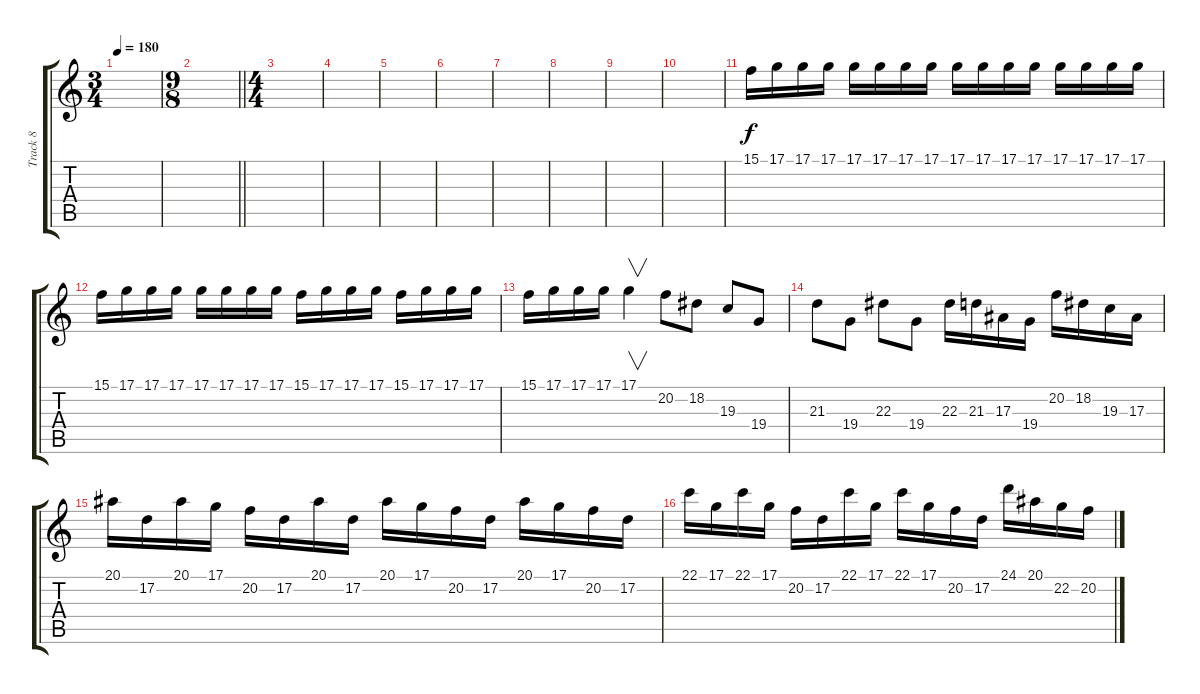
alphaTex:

\track ("Track 8" "Track 8") {instrument lead1square}
\staff {score tabs}
\tuning (D4 A3 F3 C3 G2 D2) {hide}
\ts (3 4)
\tempo 180
\clef g2
\ks c
|
\ts (9 8)
\barLineRight lightlight
|
\ts (4 4)
|
|
|
|
|
|
|
|
15.1.16 17.1.16 17.1.16 17.1.16 17.1.16 17.1.16 17.1.16 17.1.16 17.1.16 17.1.16 17.1.16 17.1.16 17.1.16 17.1.16 17.1.16 17.1.16 |
15.1.16 17.1.16 17.1.16 17.1.16 17.1.16 17.1.16 17.1.16 17.1.16 15.1.16 17.1.16 17.1.16 17.1.16 15.1.16 17.1.16 17.1.16 17.1.16 |
15.1.16 17.1.16 17.1.16 17.1.16 17.1.4{v} 20.2.8 18.2.8 19.3.8 19.4.8 |
21.3.8 19.4.8 22.3.8 19.4.8 22.3.16 21.3.16 17.3.16 19.4.16 20.2.16 18.2.16 19.3.16 17.3.16 |
20.1.16 17.2.16 20.1.16 17.1.16 20.2.16 17.2.16 20.1.16 17.2.16 20.1.16 17.1.16 20.2.16 17.2.16 20.1.16 17.1.16 20.2.16 17.2.16 |
22.1.16 17.1.16 22.1.16 17.1.16 20.2.16 17.2.16 22.1.16 17.1.16 22.1.16 17.1.16 20.2.16 17.2.16 24.1.16 20.1.16 22.2.16 20.2.16
